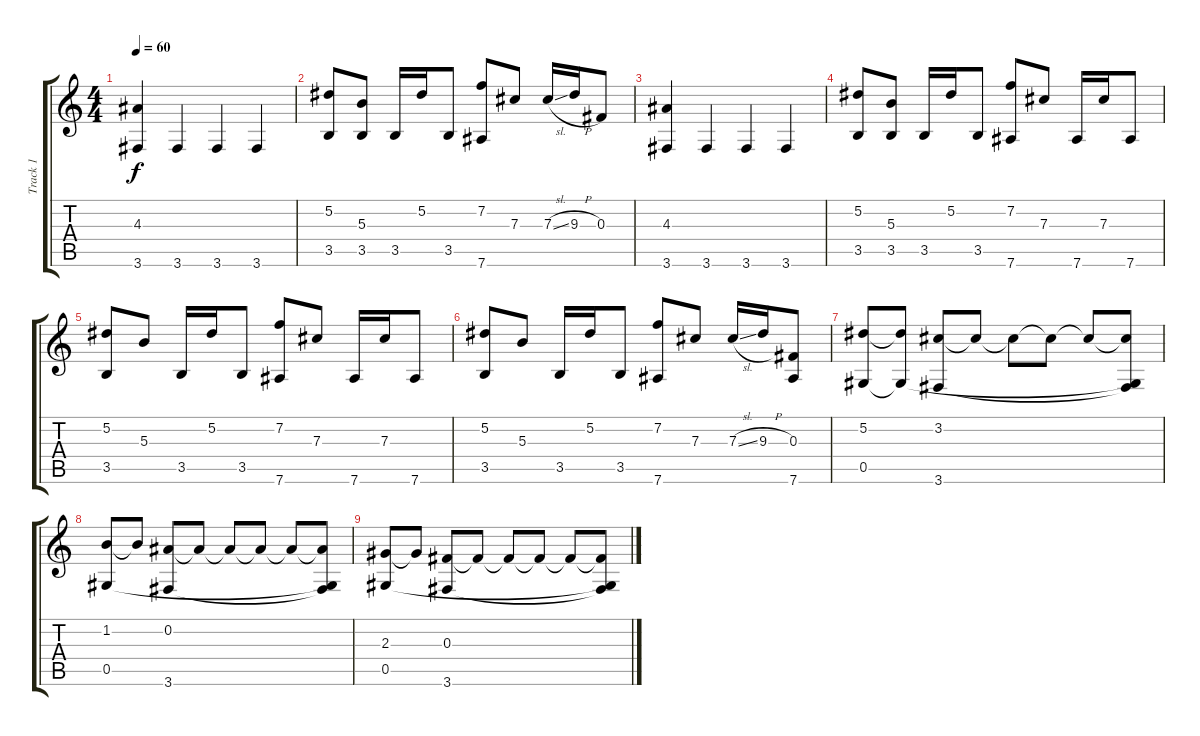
\track ("Track 1" "Track 1") {instrument acousticguitarsteel}
\staff {score tabs}
\tuning (Eb4 Bb3 Gb3 Db3 Ab2 Eb2) {hide}
\ts (4 4)
\tempo 60
\clef g2
\ks c
(4.3 3.6).4{dy f} 3.6.4 3.6.4 3.6.4 |
(5.2 3.5).8 (5.3 3.5).8 3.5.16 5.2.16 3.5.8 (7.2 7.6).8 7.3.8 7.3{sl}.16 9.3{h}.16 0.3.8 |
(4.3 3.6).4 3.6.4 3.6.4 3.6.4 |
(5.2 3.5).8 (5.3 3.5).8 3.5.16 5.2.16 3.5.8 (7.2 7.6).8 7.3.8 7.6.16 7.3.16 7.6.8 |
(5.2 3.5).8 5.3.8 3.5.16 5.2.16 3.5.8 (7.2 7.6).8 7.3.8 7.6.16 7.3.16 7.6.8 |
(5.2 3.5).8 5.3.8 3.5.16 5.2.16 3.5.8 (7.2 7.6).8 7.3.8 7.3{sl}.16 9.3{h}.16 (0.3 7.6).8 |
(5.2 0.5).8 (5.2{t} 0.5{t}).8 (3.2 3.6).8 3.2{t}.8 3.2{t}.8 3.2{t}.8 3.2{t}.8 (3.2{t} 0.5{t} 3.6{t}).8 |
(1.2 0.5).8 1.2{t}.8 (0.2 3.6).8 0.2{t}.8 0.2{t}.8 0.2{t}.8 0.2{t}.8 (0.2{t} 0.5{t} 3.6{t}).8 |
(2.3 0.5).8 2.3{t}.8 (0.3 3.6).8 0.3{t}.8 0.3{t}.8 0.3{t}.8 0.3{t}.8 (0.3{t} 0.5{t} 3.6{t}).8
